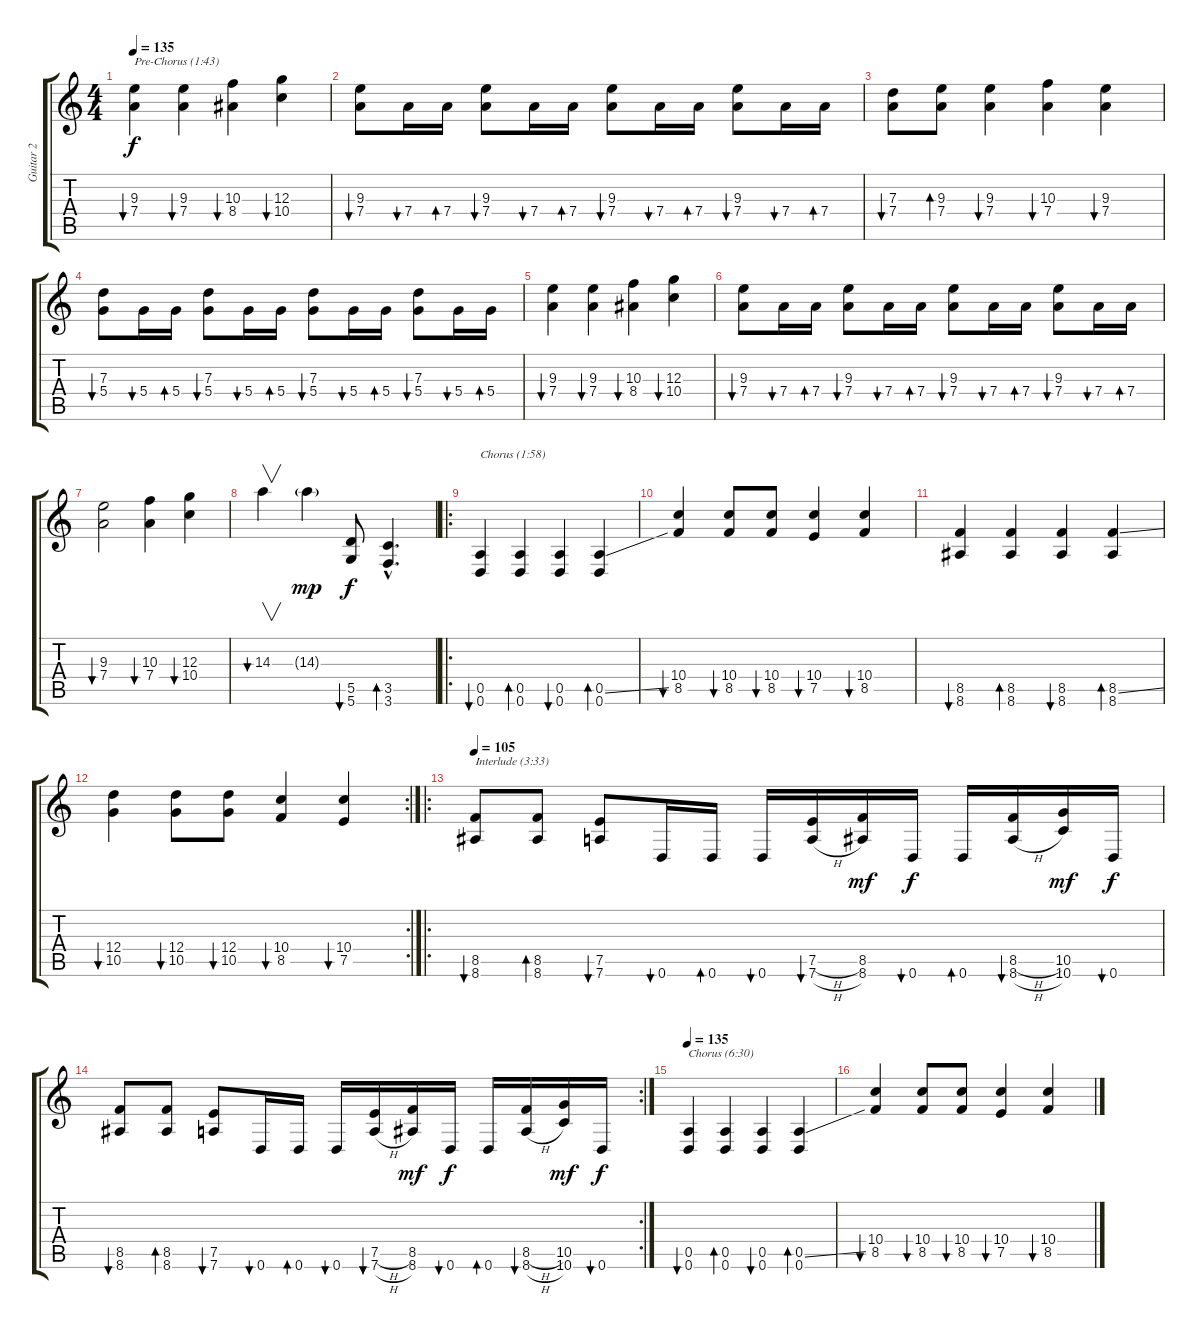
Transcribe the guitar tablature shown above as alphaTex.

\track ("Guitar 2" "Guitar 2") {instrument distortionguitar}
\staff {score tabs}
\tuning (E4 B3 G3 D3 A2 D2) {hide}
\ts (4 4)
\tempo 135
\clef g2
\ks c
(9.3 7.4).4{bu 60 txt "Pre-Chorus (1:43)" dy f} (9.3 7.4).4{bu 60} (10.3 8.4).4{bu 60} (12.3 10.4).4{bu 60} |
(9.3 7.4).8{bu 60} 7.4.16{bu 60} 7.4.16{bd 60} (9.3 7.4).8{bu 60} 7.4.16{bu 60} 7.4.16{bd 60} (9.3 7.4).8{bu 60} 7.4.16{bu 60} 7.4.16{bd 60} (9.3 7.4).8{bu 60} 7.4.16{bu 60} 7.4.16{bd 60} |
(7.3 7.4).8{bu 60} (9.3 7.4).8{bd 60} (9.3 7.4).4{bu 60} (10.3 7.4).4{bu 60} (9.3 7.4).4{bu 60} |
(7.3 5.4).8{bu 60} 5.4.16{bu 60} 5.4.16{bd 60} (7.3 5.4).8{bu 60} 5.4.16{bu 60} 5.4.16{bd 60} (7.3 5.4).8{bu 60} 5.4.16{bu 60} 5.4.16{bd 60} (7.3 5.4).8{bu 60} 5.4.16{bu 60} 5.4.16{bd 60} |
(9.3 7.4).4{bu 60} (9.3 7.4).4{bu 60} (10.3 8.4).4{bu 60} (12.3 10.4).4{bu 60} |
(9.3 7.4).8{bu 60} 7.4.16{bu 60} 7.4.16{bd 60} (9.3 7.4).8{bu 60} 7.4.16{bu 60} 7.4.16{bd 60} (9.3 7.4).8{bu 60} 7.4.16{bu 60} 7.4.16{bd 60} (9.3 7.4).8{bu 60} 7.4.16{bu 60} 7.4.16{bd 60} |
(9.3 7.4).2{bu 60} (10.3 7.4).4{bu 60} (12.3 10.4).4{bu 60} |
14.3.4{v bu 60} 14.3{g}.4{dy mp} (5.5 5.6).8{bu 60 dy f} (3.5{hac} 3.6{hac}).4{d bd 60} |
\ro
(0.5 0.6).4{bu 60 txt "Chorus (1:58)"} (0.5 0.6).4{bd 60} (0.5 0.6).4{bu 60} (0.5{ss} 0.6).4{bd 60} |
(10.4 8.5).4{bu 60} (10.4 8.5).8{bu 60} (10.4 8.5).8{bu 60} (10.4 7.5).4{bu 60} (10.4 8.5).4{bu 60} |
(8.5 8.6).4{bu 60} (8.5 8.6).4{bd 60} (8.5 8.6).4{bu 60} (8.5{ss} 8.6).4{bd 60} |
\rc 2
(12.4 10.5).4{bu 60} (12.4 10.5).8{bu 60} (12.4 10.5).8{bu 60} (10.4 8.5).4{bu 60} (10.4 7.5).4{bu 60} |
\ro
\tempo 105
(8.5 8.6).8{bu 60 txt "Interlude (3:33)"} (8.5 8.6).8{bd 60} (7.5 7.6).8{bu 60} 0.6.16{bu 60} 0.6.16{bd 60} 0.6.16{bu 60} (7.5{h} 7.6{h}).16{bu 60} (8.5 8.6).16{dy mf} 0.6.16{bu 60 dy f} 0.6.16{bd 60} (8.5{h} 8.6{h}).16{bu 60} (10.5 10.6).16{dy mf} 0.6.16{bu 60 dy f} |
\rc 2
(8.5 8.6).8{bu 60} (8.5 8.6).8{bd 60} (7.5 7.6).8{bu 60} 0.6.16{bu 60} 0.6.16{bd 60} 0.6.16{bu 60} (7.5{h} 7.6{h}).16{bu 60} (8.5 8.6).16{dy mf} 0.6.16{bu 60 dy f} 0.6.16{bd 60} (8.5{h} 8.6{h}).16{bu 60} (10.5 10.6).16{dy mf} 0.6.16{bu 60 dy f} |
\tempo 135
(0.5 0.6).4{bu 60 txt "Chorus (6:30)"} (0.5 0.6).4{bd 60} (0.5 0.6).4{bu 60} (0.5{ss} 0.6).4{bd 60} |
(10.4 8.5).4{bu 60} (10.4 8.5).8{bu 60} (10.4 8.5).8{bu 60} (10.4 7.5).4{bu 60} (10.4 8.5).4{bu 60}
